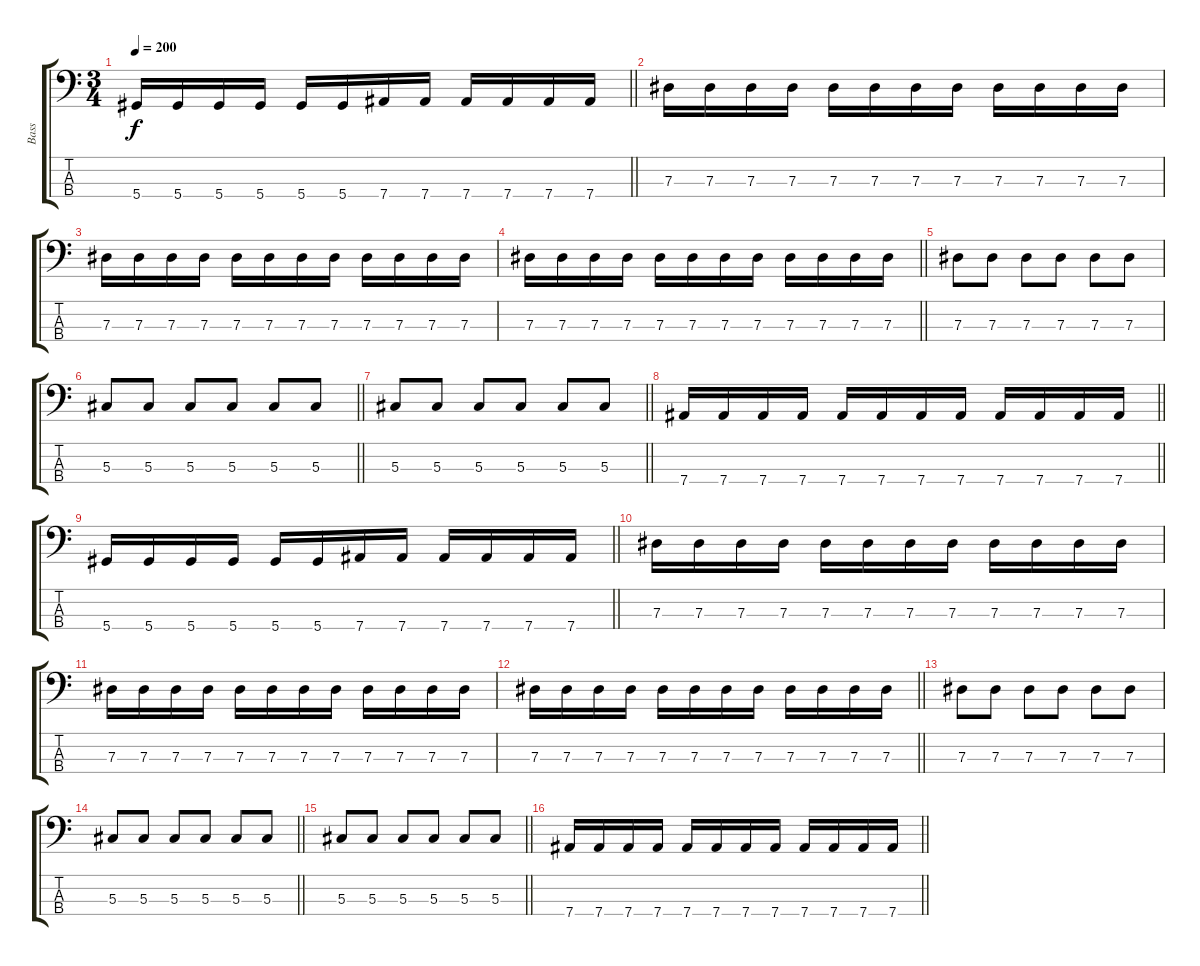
\track ("Bass" "Bass") {instrument electricbassfinger}
\staff {score tabs}
\tuning (Gb2 Db2 Ab1 Eb1) {hide}
\ts (3 4)
\tempo 200
\clef f4
\barLineRight lightlight
\ks c
5.4.16{dy f} 5.4.16 5.4.16 5.4.16 5.4.16 5.4.16 7.4.16 7.4.16 7.4.16 7.4.16 7.4.16 7.4.16 |
7.3.16 7.3.16 7.3.16 7.3.16 7.3.16 7.3.16 7.3.16 7.3.16 7.3.16 7.3.16 7.3.16 7.3.16 |
7.3.16 7.3.16 7.3.16 7.3.16 7.3.16 7.3.16 7.3.16 7.3.16 7.3.16 7.3.16 7.3.16 7.3.16 |
\barLineRight lightlight
7.3.16 7.3.16 7.3.16 7.3.16 7.3.16 7.3.16 7.3.16 7.3.16 7.3.16 7.3.16 7.3.16 7.3.16 |
7.3.8 7.3.8 7.3.8 7.3.8 7.3.8 7.3.8 |
\barLineRight lightlight
5.3.8 5.3.8 5.3.8 5.3.8 5.3.8 5.3.8 |
\barLineRight lightlight
5.3.8 5.3.8 5.3.8 5.3.8 5.3.8 5.3.8 |
\barLineRight lightlight
7.4.16 7.4.16 7.4.16 7.4.16 7.4.16 7.4.16 7.4.16 7.4.16 7.4.16 7.4.16 7.4.16 7.4.16 |
\barLineRight lightlight
5.4.16 5.4.16 5.4.16 5.4.16 5.4.16 5.4.16 7.4.16 7.4.16 7.4.16 7.4.16 7.4.16 7.4.16 |
7.3.16 7.3.16 7.3.16 7.3.16 7.3.16 7.3.16 7.3.16 7.3.16 7.3.16 7.3.16 7.3.16 7.3.16 |
7.3.16 7.3.16 7.3.16 7.3.16 7.3.16 7.3.16 7.3.16 7.3.16 7.3.16 7.3.16 7.3.16 7.3.16 |
\barLineRight lightlight
7.3.16 7.3.16 7.3.16 7.3.16 7.3.16 7.3.16 7.3.16 7.3.16 7.3.16 7.3.16 7.3.16 7.3.16 |
7.3.8 7.3.8 7.3.8 7.3.8 7.3.8 7.3.8 |
\barLineRight lightlight
5.3.8 5.3.8 5.3.8 5.3.8 5.3.8 5.3.8 |
\barLineRight lightlight
5.3.8 5.3.8 5.3.8 5.3.8 5.3.8 5.3.8 |
\barLineRight lightlight
7.4.16 7.4.16 7.4.16 7.4.16 7.4.16 7.4.16 7.4.16 7.4.16 7.4.16 7.4.16 7.4.16 7.4.16
